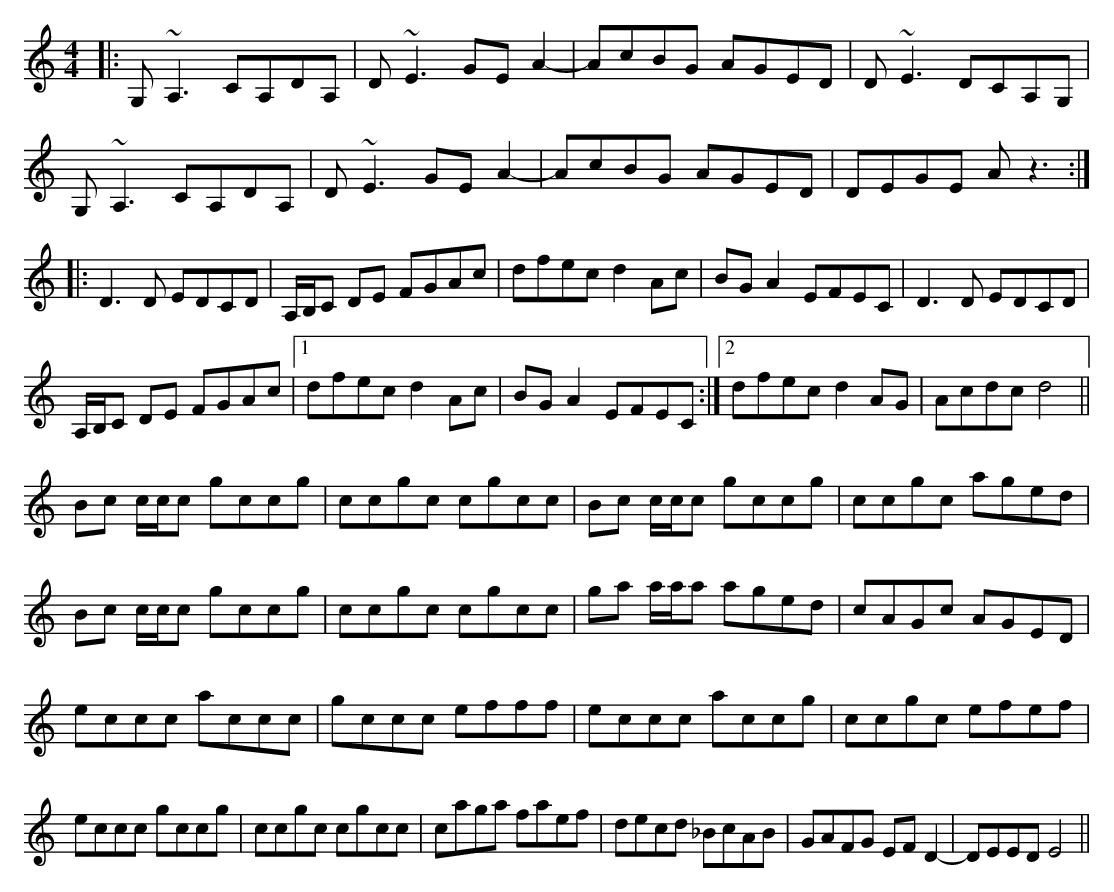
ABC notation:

X:1
M:4/4
K:Amin
|:G,~A,3 CA,DA,|D~E3 GE A2-|AcBG AGED|D~E3 DCA,G,|
G,~A,3 CA,DA,|D~E3 GE A2-|AcBG AGED|DEGE Az3:|
|:D3 D EDCD|A,/B,/C DE FGAc|dfec d2 Ac|BG A2 EFEC|D3 D EDCD|
A,/B,/C DE FGAc|1 dfec d2 Ac|BG A2 EFEC:|2 dfec d2 AG|Acdc d4||
Bc c/c/c gccg|ccgc cgcc|Bc c/c/c gccg|ccgc aged|
Bc c/c/c gccg|ccgc cgcc|ga a/a/a aged|cAGc AGED|
eccc accc|gccc efff|eccc accg|ccgc efef|
eccc gccg|ccgc cgcc|caga faef|decd _BcAB|GAFG EF D2-|DEED E4||
